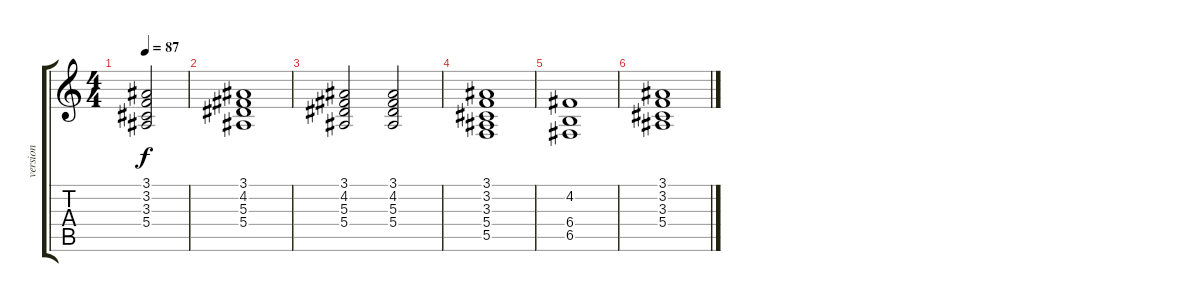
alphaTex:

\track ("version" "version") {solo instrument pad8sweep}
\staff {score tabs}
\tuning (G4 D4 Bb3 F3 C3 G2) {hide}
\ts (4 4)
\tempo 87
\clef g2
\ks c
(3.1 3.2 3.3 5.4).2{dy f} |
(3.1 4.2 5.3 5.4).1 |
(3.1 4.2 5.3 5.4).2 (3.1 4.2 5.3 5.4).2 |
(3.1 3.2 3.3 5.4 5.5).1 |
(4.2 6.4 6.5).1 |
(3.1 3.2 3.3 5.4).1
